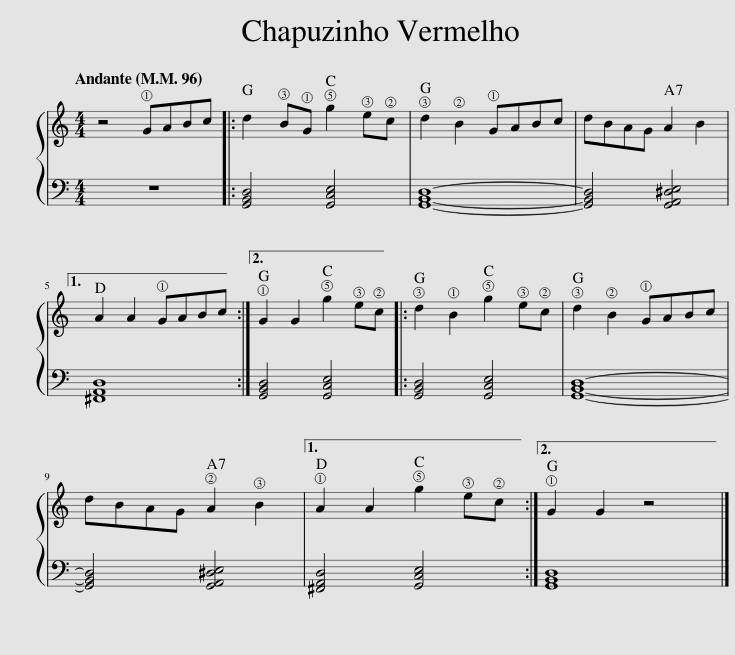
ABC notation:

X:1
%%score { 1 | 2 }
L:1/8
Q:1/4=96
M:4/4
I:linebreak $
K:C
V:1 treble
V:2 bass
V:1
 z4 GABc |: d2 BG g2 ec | d2 B2 GABc | dBAG A2 B2 |1$ A2 A2 GABc :|2 %5
 G2 G2 g2 ec |: d2 B2 g2 ec | d2 B2 GABc |$ dBAG A2 B2 |1 A2 A2 g2 ec :|2 %10
 G2 G2 z4 |] %11
V:2
 z8 |: [G,,B,,D,]4 [G,,C,E,]4 | [G,,B,,D,]8- | [G,,B,,D,]4 [G,,A,,^D,E,]4 |1$ [^F,,A,,D,]8 :|2 %5
 [G,,B,,D,]4 [G,,C,E,]4 |: [G,,B,,D,]4 [G,,C,E,]4 | [G,,B,,D,]8- |$ [G,,B,,D,]4 [G,,A,,^D,E,]4 |1 [^F,,A,,D,]4 [G,,C,E,]4 :|2 %10
 [G,,B,,D,]8 |] %11
